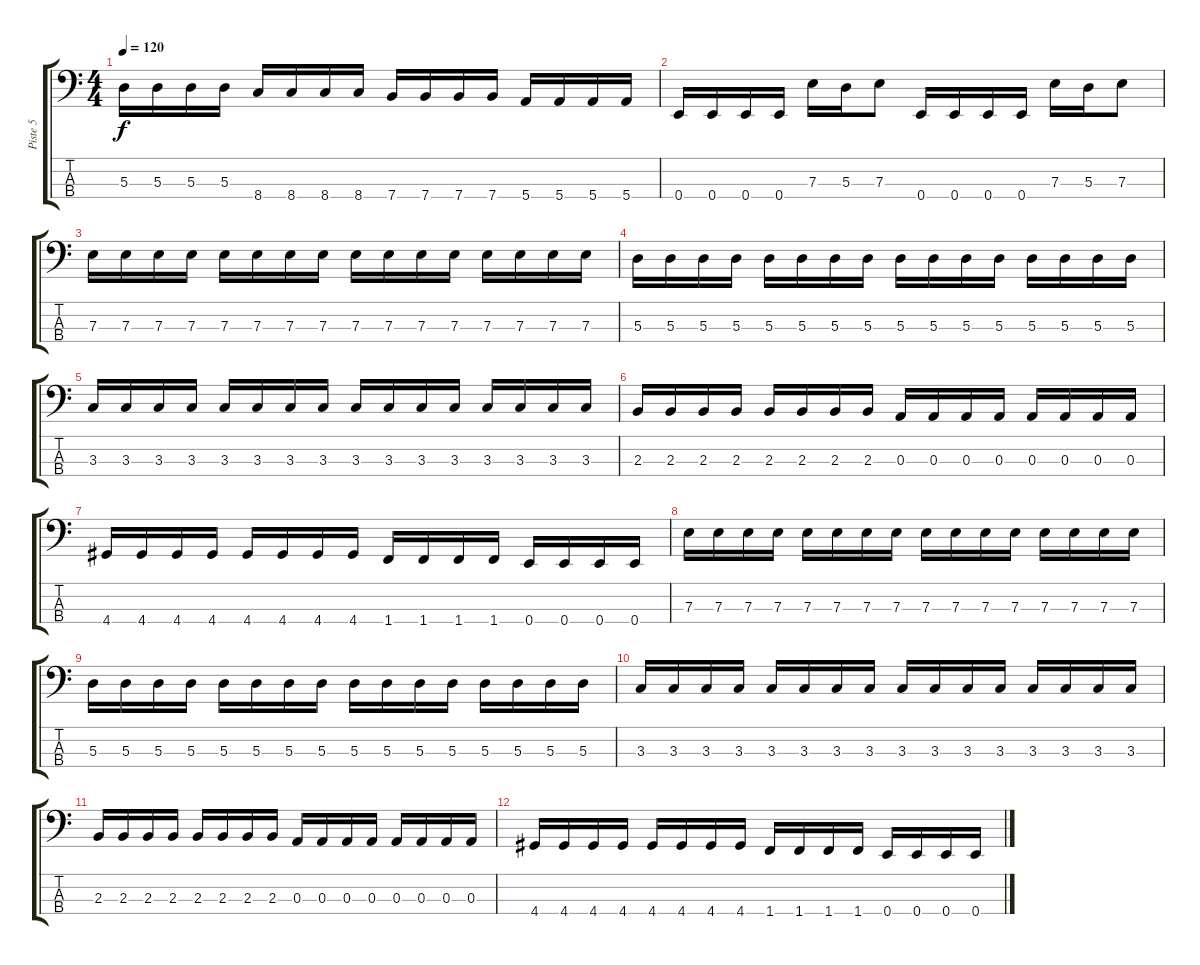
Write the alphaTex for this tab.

\track ("Piste 5" "Piste 5") {instrument electricbasspick}
\staff {score tabs}
\tuning (G2 D2 A1 E1) {hide}
\ts (4 4)
\tempo 120
\clef f4
\ks c
5.3.16{dy f} 5.3.16 5.3.16 5.3.16 8.4.16 8.4.16 8.4.16 8.4.16 7.4.16 7.4.16 7.4.16 7.4.16 5.4.16 5.4.16 5.4.16 5.4.16 |
0.4.16 0.4.16 0.4.16 0.4.16 7.3.16 5.3.16 7.3.8 0.4.16 0.4.16 0.4.16 0.4.16 7.3.16 5.3.16 7.3.8 |
7.3.16 7.3.16 7.3.16 7.3.16 7.3.16 7.3.16 7.3.16 7.3.16 7.3.16 7.3.16 7.3.16 7.3.16 7.3.16 7.3.16 7.3.16 7.3.16 |
5.3.16 5.3.16 5.3.16 5.3.16 5.3.16 5.3.16 5.3.16 5.3.16 5.3.16 5.3.16 5.3.16 5.3.16 5.3.16 5.3.16 5.3.16 5.3.16 |
3.3.16 3.3.16 3.3.16 3.3.16 3.3.16 3.3.16 3.3.16 3.3.16 3.3.16 3.3.16 3.3.16 3.3.16 3.3.16 3.3.16 3.3.16 3.3.16 |
2.3.16 2.3.16 2.3.16 2.3.16 2.3.16 2.3.16 2.3.16 2.3.16 0.3.16 0.3.16 0.3.16 0.3.16 0.3.16 0.3.16 0.3.16 0.3.16 |
4.4.16 4.4.16 4.4.16 4.4.16 4.4.16 4.4.16 4.4.16 4.4.16 1.4.16 1.4.16 1.4.16 1.4.16 0.4.16 0.4.16 0.4.16 0.4.16 |
7.3.16 7.3.16 7.3.16 7.3.16 7.3.16 7.3.16 7.3.16 7.3.16 7.3.16 7.3.16 7.3.16 7.3.16 7.3.16 7.3.16 7.3.16 7.3.16 |
5.3.16 5.3.16 5.3.16 5.3.16 5.3.16 5.3.16 5.3.16 5.3.16 5.3.16 5.3.16 5.3.16 5.3.16 5.3.16 5.3.16 5.3.16 5.3.16 |
3.3.16 3.3.16 3.3.16 3.3.16 3.3.16 3.3.16 3.3.16 3.3.16 3.3.16 3.3.16 3.3.16 3.3.16 3.3.16 3.3.16 3.3.16 3.3.16 |
2.3.16 2.3.16 2.3.16 2.3.16 2.3.16 2.3.16 2.3.16 2.3.16 0.3.16 0.3.16 0.3.16 0.3.16 0.3.16 0.3.16 0.3.16 0.3.16 |
4.4.16 4.4.16 4.4.16 4.4.16 4.4.16 4.4.16 4.4.16 4.4.16 1.4.16 1.4.16 1.4.16 1.4.16 0.4.16 0.4.16 0.4.16 0.4.16
